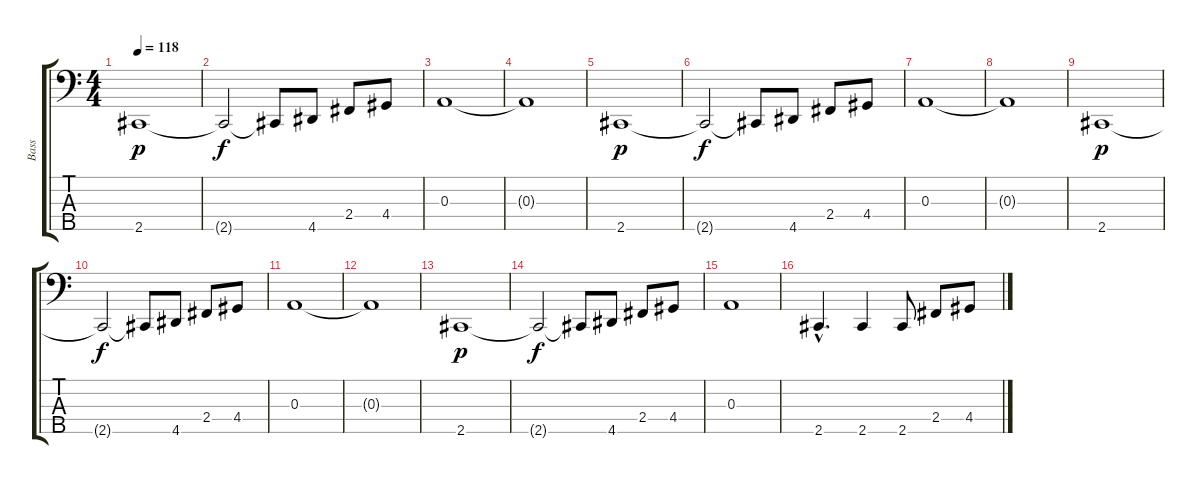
\track ("Bass" "Bass") {instrument electricbassfinger}
\staff {score tabs}
\tuning (G2 D2 A1 E1 B0) {hide}
\ts (4 4)
\tempo 118
\clef f4
\ks c
2.5.1{dy p} |
2.5{t}.2{dy f} 2.5{t}.8 4.5.8 2.4.8 4.4.8 |
0.3.1 |
0.3{t}.1 |
2.5.1{dy p} |
2.5{t}.2{dy f} 2.5{t}.8 4.5.8 2.4.8 4.4.8 |
0.3.1 |
0.3{t}.1 |
2.5.1{dy p} |
2.5{t}.2{dy f} 2.5{t}.8 4.5.8 2.4.8 4.4.8 |
0.3.1 |
0.3{t}.1 |
2.5.1{dy p} |
2.5{t}.2{dy f} 2.5{t}.8 4.5.8 2.4.8 4.4.8 |
0.3.1 |
2.5{hac}.4{d} 2.5.4 2.5.8 2.4.8 4.4.8
